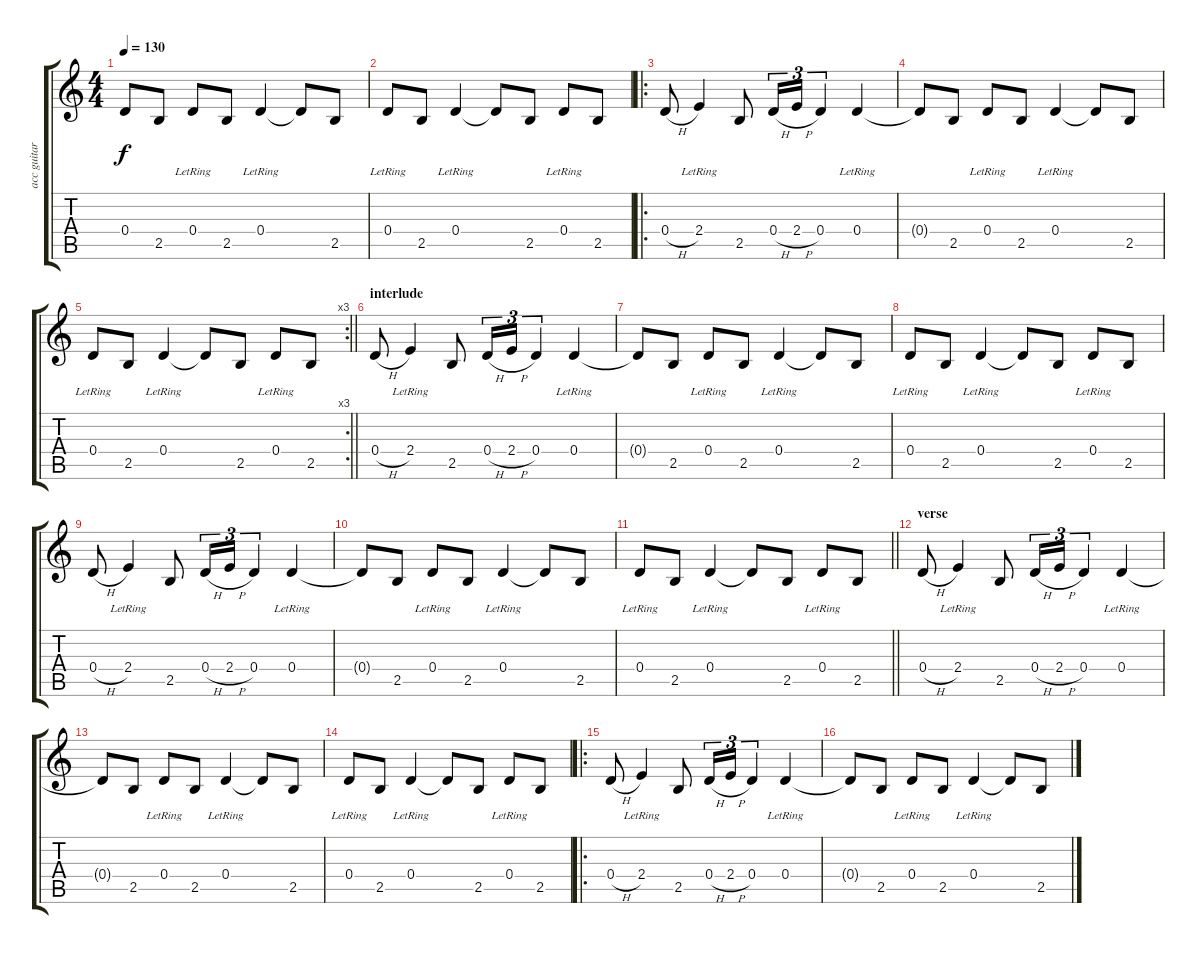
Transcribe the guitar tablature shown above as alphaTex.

\track ("acc guitar" "acc guitar") {instrument acousticguitarnylon}
\staff {score tabs}
\tuning (E4 B3 G3 D3 A2 E2) {hide}
\ts (4 4)
\tempo 130
\clef g2
\ks c
0.4{t}.8{dy f} 2.5.8 0.4{lr}.8 2.5.8 0.4{lr}.4 0.4{t}.8 2.5.8 |
0.4{lr}.8 2.5.8 0.4{lr}.4 0.4{t}.8 2.5.8 0.4{lr}.8 2.5.8 |
\ro
0.4{h}.8 2.4{lr}.4 2.5.8 0.4{h}.16{tu (3 2)} 2.4{h}.16{tu (3 2)} 0.4.4{tu (3 2)} 0.4{lr}.4 |
0.4{t}.8 2.5.8 0.4{lr}.8 2.5.8 0.4{lr}.4 0.4{t}.8 2.5.8 |
\rc 3
\barLineRight lightlight
0.4{lr}.8 2.5.8 0.4{lr}.4 0.4{t}.8 2.5.8 0.4{lr}.8 2.5.8 |
\section ("" "interlude")
0.4{h}.8 2.4{lr}.4 2.5.8 0.4{h}.16{tu (3 2)} 2.4{h}.16{tu (3 2)} 0.4.4{tu (3 2)} 0.4{lr}.4 |
0.4{t}.8 2.5.8 0.4{lr}.8 2.5.8 0.4{lr}.4 0.4{t}.8 2.5.8 |
0.4{lr}.8 2.5.8 0.4{lr}.4 0.4{t}.8 2.5.8 0.4{lr}.8 2.5.8 |
0.4{h}.8 2.4{lr}.4 2.5.8 0.4{h}.16{tu (3 2)} 2.4{h}.16{tu (3 2)} 0.4.4{tu (3 2)} 0.4{lr}.4 |
0.4{t}.8 2.5.8 0.4{lr}.8 2.5.8 0.4{lr}.4 0.4{t}.8 2.5.8 |
\barLineRight lightlight
0.4{lr}.8 2.5.8 0.4{lr}.4 0.4{t}.8 2.5.8 0.4{lr}.8 2.5.8 |
\section ("" "verse")
0.4{h}.8 2.4{lr}.4 2.5.8 0.4{h}.16{tu (3 2)} 2.4{h}.16{tu (3 2)} 0.4.4{tu (3 2)} 0.4{lr}.4 |
0.4{t}.8 2.5.8 0.4{lr}.8 2.5.8 0.4{lr}.4 0.4{t}.8 2.5.8 |
0.4{lr}.8 2.5.8 0.4{lr}.4 0.4{t}.8 2.5.8 0.4{lr}.8 2.5.8 |
\ro
0.4{h}.8 2.4{lr}.4 2.5.8 0.4{h}.16{tu (3 2)} 2.4{h}.16{tu (3 2)} 0.4.4{tu (3 2)} 0.4{lr}.4 |
0.4{t}.8 2.5.8 0.4{lr}.8 2.5.8 0.4{lr}.4 0.4{t}.8 2.5.8
